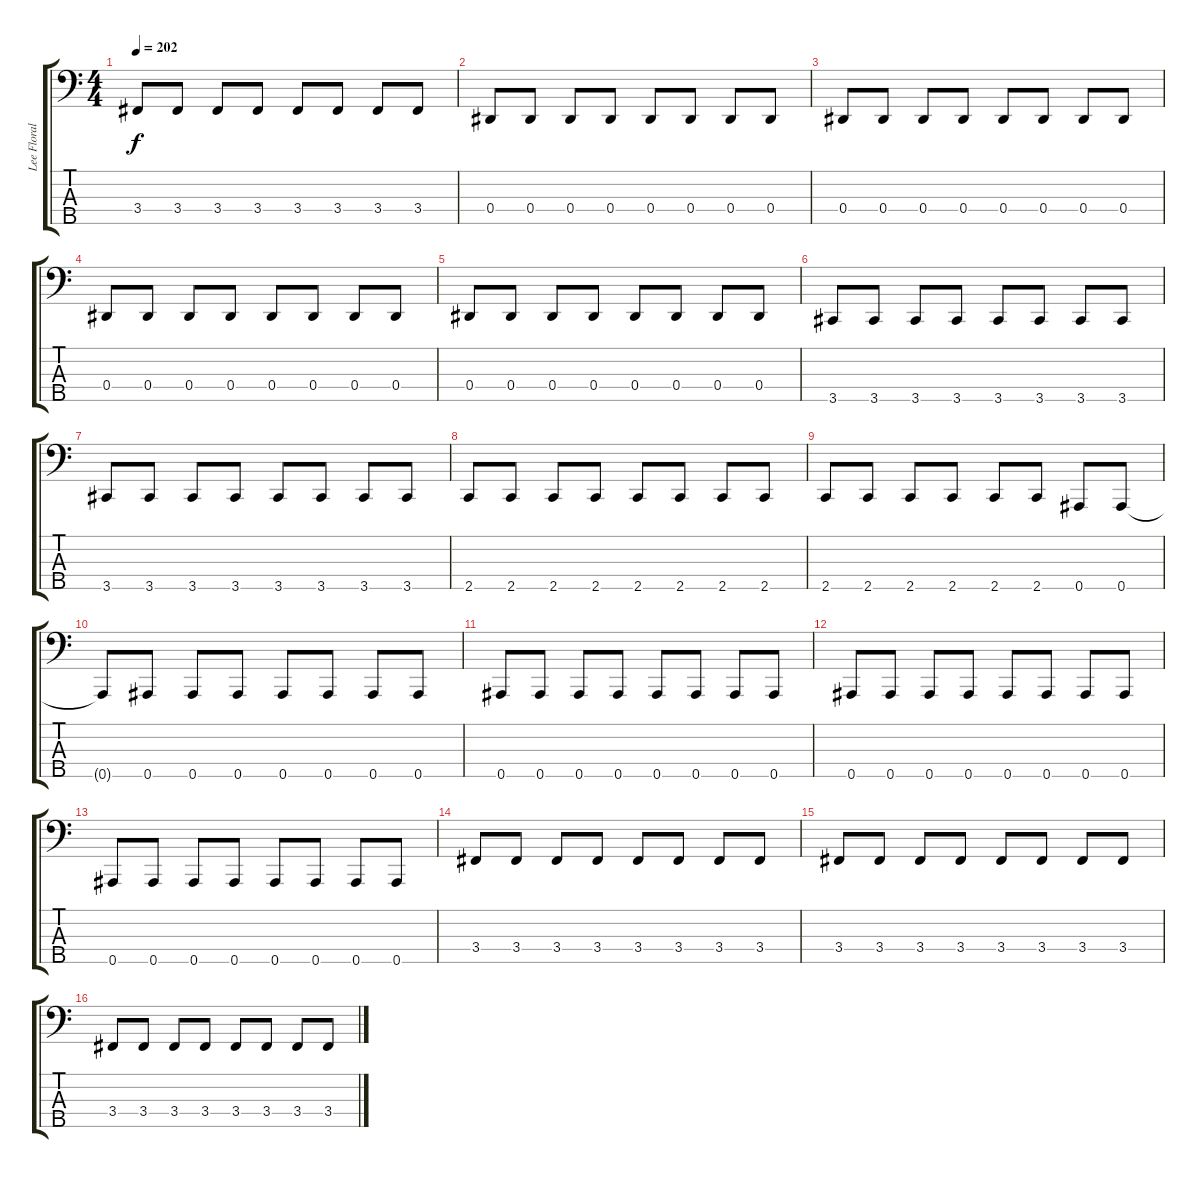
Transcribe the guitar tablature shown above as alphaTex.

\track ("Lee Floral" "Lee Floral") {instrument electricbassfinger}
\staff {score tabs}
\tuning (Gb2 Db2 Ab1 Eb1 Bb0) {hide}
\ts (4 4)
\tempo 202
\clef f4
\ks c
3.4.8{dy f} 3.4.8 3.4.8 3.4.8 3.4.8 3.4.8 3.4.8 3.4.8 |
0.4.8 0.4.8 0.4.8 0.4.8 0.4.8 0.4.8 0.4.8 0.4.8 |
0.4.8 0.4.8 0.4.8 0.4.8 0.4.8 0.4.8 0.4.8 0.4.8 |
0.4.8 0.4.8 0.4.8 0.4.8 0.4.8 0.4.8 0.4.8 0.4.8 |
0.4.8 0.4.8 0.4.8 0.4.8 0.4.8 0.4.8 0.4.8 0.4.8 |
3.5.8 3.5.8 3.5.8 3.5.8 3.5.8 3.5.8 3.5.8 3.5.8 |
3.5.8 3.5.8 3.5.8 3.5.8 3.5.8 3.5.8 3.5.8 3.5.8 |
2.5.8 2.5.8 2.5.8 2.5.8 2.5.8 2.5.8 2.5.8 2.5.8 |
2.5.8 2.5.8 2.5.8 2.5.8 2.5.8 2.5.8 0.5.8 0.5.8 |
0.5{t}.8 0.5.8 0.5.8 0.5.8 0.5.8 0.5.8 0.5.8 0.5.8 |
0.5.8 0.5.8 0.5.8 0.5.8 0.5.8 0.5.8 0.5.8 0.5.8 |
0.5.8 0.5.8 0.5.8 0.5.8 0.5.8 0.5.8 0.5.8 0.5.8 |
0.5.8 0.5.8 0.5.8 0.5.8 0.5.8 0.5.8 0.5.8 0.5.8 |
3.4.8 3.4.8 3.4.8 3.4.8 3.4.8 3.4.8 3.4.8 3.4.8 |
3.4.8 3.4.8 3.4.8 3.4.8 3.4.8 3.4.8 3.4.8 3.4.8 |
3.4.8 3.4.8 3.4.8 3.4.8 3.4.8 3.4.8 3.4.8 3.4.8
